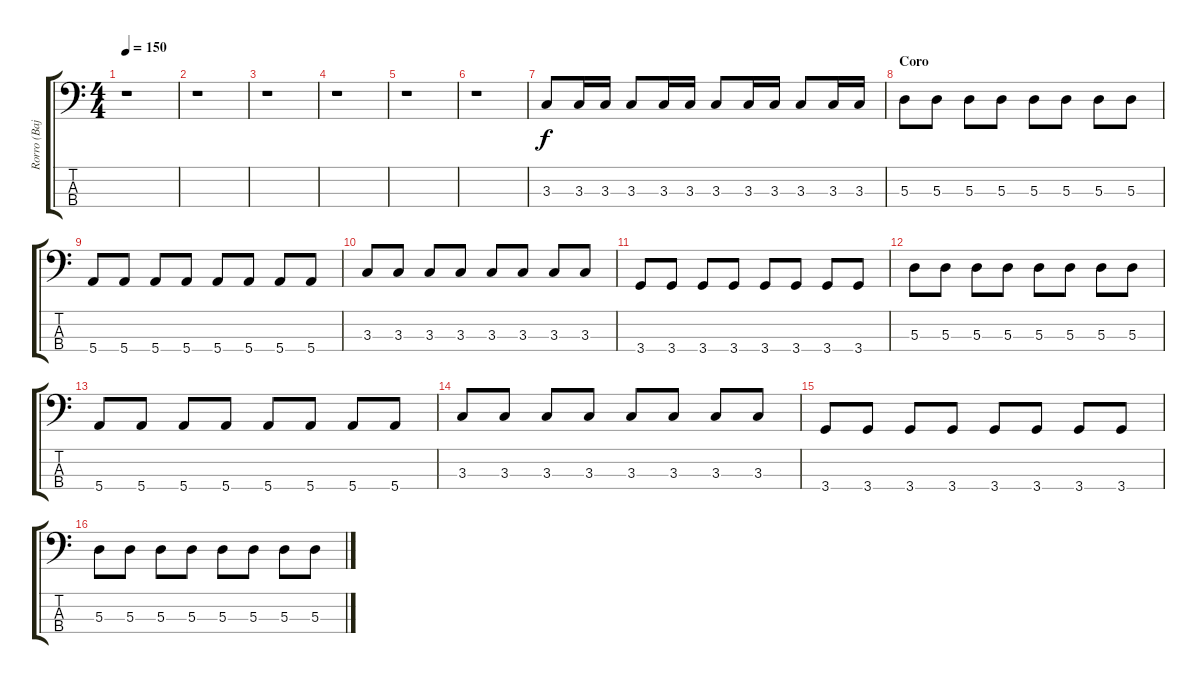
\track ("Rorro (Bajo)" "Rorro (Baj") {instrument electricbasspick}
\staff {score tabs}
\tuning (G2 D2 A1 E1) {hide}
\ts (4 4)
\tempo 150
\clef f4
\ks c
r.1{dy f} |
r.1 |
r.1 |
r.1 |
r.1 |
r.1 |
\section ("" "")
3.3.8 3.3.16 3.3.16 3.3.8 3.3.16 3.3.16 3.3.8 3.3.16 3.3.16 3.3.8 3.3.16 3.3.16 |
\section ("" "Coro")
5.3.8 5.3.8 5.3.8 5.3.8 5.3.8 5.3.8 5.3.8 5.3.8 |
5.4.8 5.4.8 5.4.8 5.4.8 5.4.8 5.4.8 5.4.8 5.4.8 |
3.3.8 3.3.8 3.3.8 3.3.8 3.3.8 3.3.8 3.3.8 3.3.8 |
3.4.8 3.4.8 3.4.8 3.4.8 3.4.8 3.4.8 3.4.8 3.4.8 |
5.3.8 5.3.8 5.3.8 5.3.8 5.3.8 5.3.8 5.3.8 5.3.8 |
5.4.8 5.4.8 5.4.8 5.4.8 5.4.8 5.4.8 5.4.8 5.4.8 |
3.3.8 3.3.8 3.3.8 3.3.8 3.3.8 3.3.8 3.3.8 3.3.8 |
3.4.8 3.4.8 3.4.8 3.4.8 3.4.8 3.4.8 3.4.8 3.4.8 |
5.3.8 5.3.8 5.3.8 5.3.8 5.3.8 5.3.8 5.3.8 5.3.8
